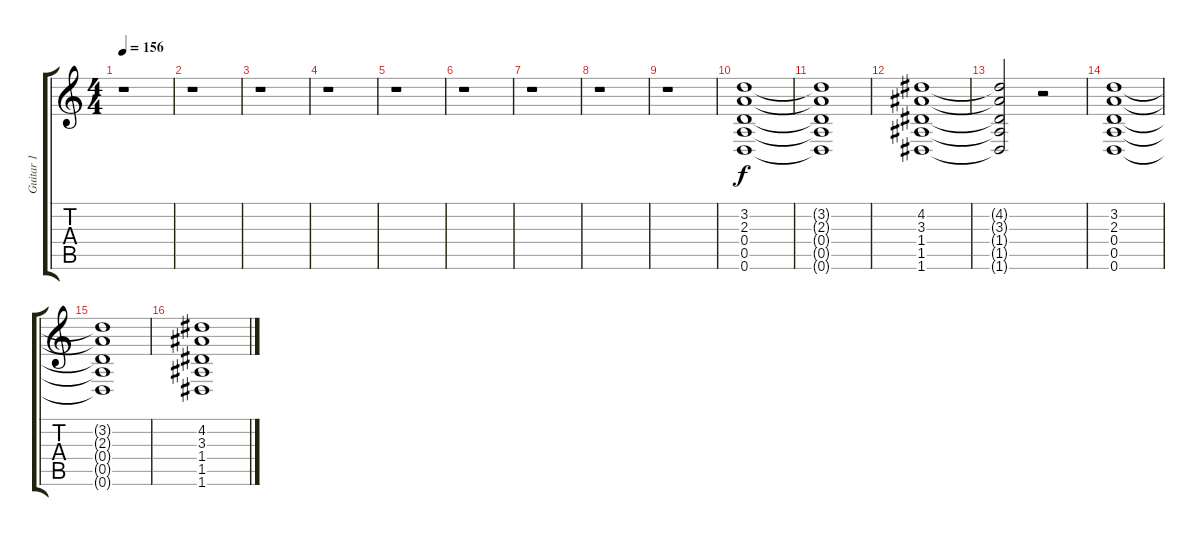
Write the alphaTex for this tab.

\track ("Guitar 1" "Guitar 1") {instrument overdrivenguitar}
\staff {score tabs}
\tuning (E4 B3 G3 D3 A2 D2) {hide}
\ts (4 4)
\tempo 156
\clef g2
\ks c
r.1{dy f} |
r.1 |
r.1 |
r.1 |
r.1 |
r.1 |
r.1 |
r.1 |
r.1 |
(3.2 2.3 0.4 0.5 0.6).1 |
(3.2{t} 2.3{t} 0.4{t} 0.5{t} 0.6{t}).1 |
(4.2 3.3 1.4 1.5 1.6).1 |
(4.2{t} 3.3{t} 1.4{t} 1.5{t} 1.6{t}).2 r.2 |
(3.2 2.3 0.4 0.5 0.6).1 |
(3.2{t} 2.3{t} 0.4{t} 0.5{t} 0.6{t}).1 |
(4.2 3.3 1.4 1.5 1.6).1
